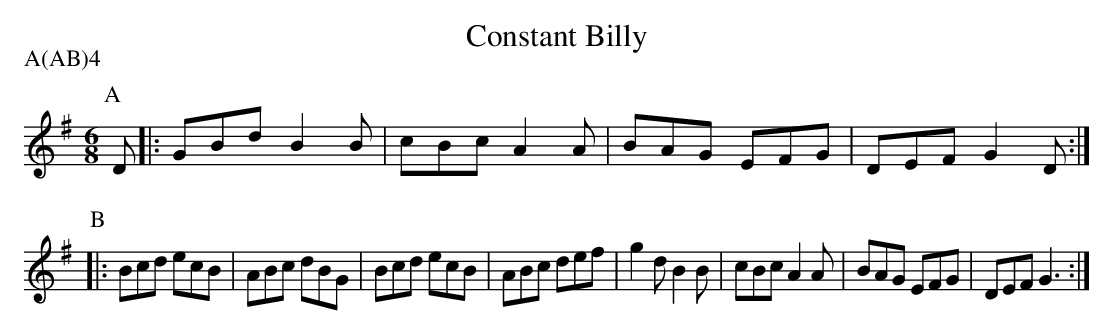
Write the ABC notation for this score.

X:1
T: Constant Billy
M: 6/8
L: 1/8
P: A(AB)4
K: G
P: A
D |: GBd B2 B | cBc A2 A | BAG EFG | DEF G2 D :|
P: B
|: Bcd ecB | ABc dBG | Bcd ecB | ABc def |\
g2 d B2 B | cBc A2 A | BAG EFG | DEF G3 :|
